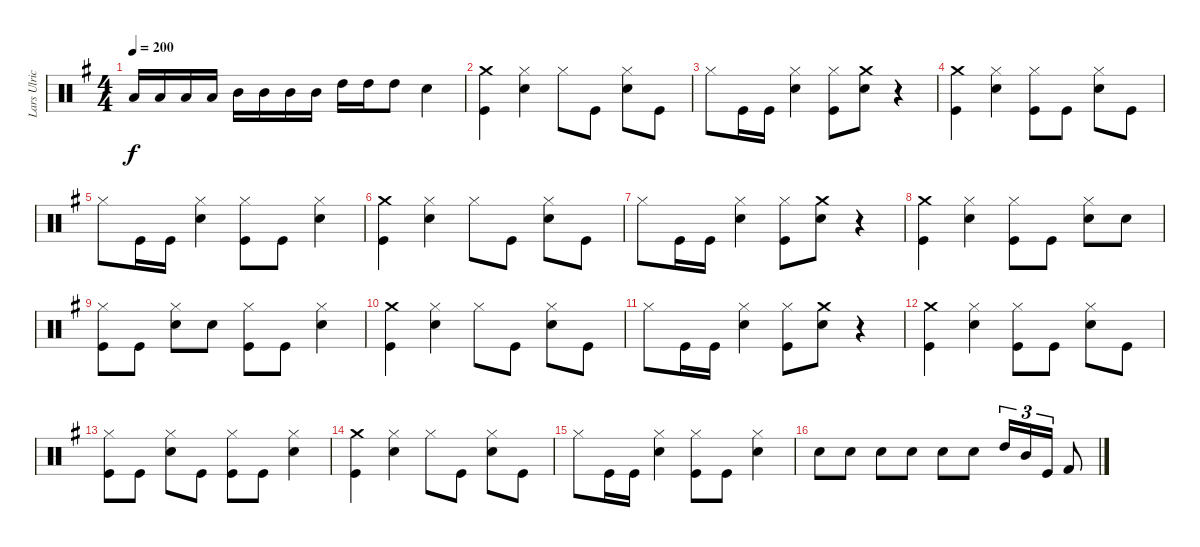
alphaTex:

\track ("Lars Ulrich" "Lars Ulric") {instrument percussion}
\staff {score}
\articulation defaults
\ts (4 4)
\tempo 200
\clef neutral
\ks g "Low Tom (hit)".16{dy f} "Low Tom (hit)".16 "Low Tom (hit)".16 "Low Tom (hit)".16 "Mid Tom (hit)".16 "Mid Tom (hit)".16 "Mid Tom (hit)".16 "Mid Tom (hit)".16 "High Tom (hit)".16 "High Tom (hit)".16 "High Tom (hit)".8 "Snare (hit) 2".4
|
("Kick (hit)" "Crash medium (hit)").4 ("Hi-Hat (closed)" "Snare (hit) 2").4 "Hi-Hat (closed)".8 "Kick (hit)".8 ("Snare (hit) 2" "Hi-Hat (closed)").8 "Kick (hit)".8 |
"Hi-Hat (closed)".8 "Kick (hit)".16 "Kick (hit)".16 ("Snare (hit) 2" "Hi-Hat (closed)").4 ("Hi-Hat (closed)" "Kick (hit)").8 ("Crash medium (hit)" "Snare (hit) 2").8 r.4 |
("Kick (hit)" "Crash medium (hit)").4 ("Hi-Hat (closed)" "Snare (hit) 2").4 ("Hi-Hat (closed)" "Kick (hit)").8 "Kick (hit)".8 ("Snare (hit) 2" "Hi-Hat (closed)").8 "Kick (hit)".8 |
"Hi-Hat (closed)".8 "Kick (hit)".16 "Kick (hit)".16 ("Snare (hit) 2" "Hi-Hat (closed)").4 ("Hi-Hat (closed)" "Kick (hit)").8 "Kick (hit)".8 ("Snare (hit) 2" "Hi-Hat (closed)").4 |
("Kick (hit)" "Crash medium (hit)").4 ("Hi-Hat (closed)" "Snare (hit) 2").4 "Hi-Hat (closed)".8 "Kick (hit)".8 ("Snare (hit) 2" "Hi-Hat (closed)").8 "Kick (hit)".8 |
"Hi-Hat (closed)".8 "Kick (hit)".16 "Kick (hit)".16 ("Snare (hit) 2" "Hi-Hat (closed)").4 ("Hi-Hat (closed)" "Kick (hit)").8 ("Crash medium (hit)" "Snare (hit) 2").8 r.4 |
("Crash medium (hit)" "Kick (hit)").4 ("Snare (hit) 2" "Hi-Hat (closed)").4 ("Hi-Hat (closed)" "Kick (hit)").8 "Kick (hit)".8 ("Hi-Hat (closed)" "Snare (hit) 2").8 "Snare (hit) 2".8 |
("Kick (hit)" "Hi-Hat (closed)").8 "Kick (hit)".8 ("Snare (hit) 2" "Hi-Hat (closed)").8 "Snare (hit) 2".8 ("Kick (hit)" "Hi-Hat (closed)").8 "Kick (hit)".8 ("Snare (hit) 2" "Hi-Hat (closed)").4 |
("Kick (hit)" "Crash medium (hit)").4 ("Hi-Hat (closed)" "Snare (hit) 2").4 "Hi-Hat (closed)".8 "Kick (hit)".8 ("Snare (hit) 2" "Hi-Hat (closed)").8 "Kick (hit)".8 |
"Hi-Hat (closed)".8 "Kick (hit)".16 "Kick (hit)".16 ("Snare (hit) 2" "Hi-Hat (closed)").4 ("Kick (hit)" "Hi-Hat (closed)").8 ("Crash medium (hit)" "Snare (hit) 2").8 r.4 |
("Kick (hit)" "Crash medium (hit)").4 ("Hi-Hat (closed)" "Snare (hit) 2").4 ("Kick (hit)" "Hi-Hat (closed)").8 "Kick (hit)".8 ("Snare (hit) 2" "Hi-Hat (closed)").8 "Kick (hit)".8 |
("Hi-Hat (closed)" "Kick (hit)").8 "Kick (hit)".8 ("Snare (hit) 2" "Hi-Hat (closed)").8 "Kick (hit)".8 ("Hi-Hat (closed)" "Kick (hit)").8 "Kick (hit)".8 ("Snare (hit) 2" "Hi-Hat (closed)").4 |
("Kick (hit)" "Crash medium (hit)").4 ("Hi-Hat (closed)" "Snare (hit) 2").4 "Hi-Hat (closed)".8 "Kick (hit)".8 ("Snare (hit) 2" "Hi-Hat (closed)").8 "Kick (hit)".8 |
"Hi-Hat (closed)".8 "Kick (hit)".16 "Kick (hit)".16 ("Snare (hit) 2" "Hi-Hat (closed)").4 ("Kick (hit)" "Hi-Hat (closed)").8 "Kick (hit)".8 ("Snare (hit) 2" "Hi-Hat (closed)").4 |
"Snare (hit) 2".8 "Snare (hit) 2".8 "Snare (hit) 2".8 "Snare (hit) 2".8 "Snare (hit) 2".8 "Snare (hit) 2".8 "High Tom (hit)".16{tu (3 2)} "Mid Tom (hit)".16{tu (3 2)} "Kick (hit)".16{tu (3 2)} "Kick (hit) 2".8
